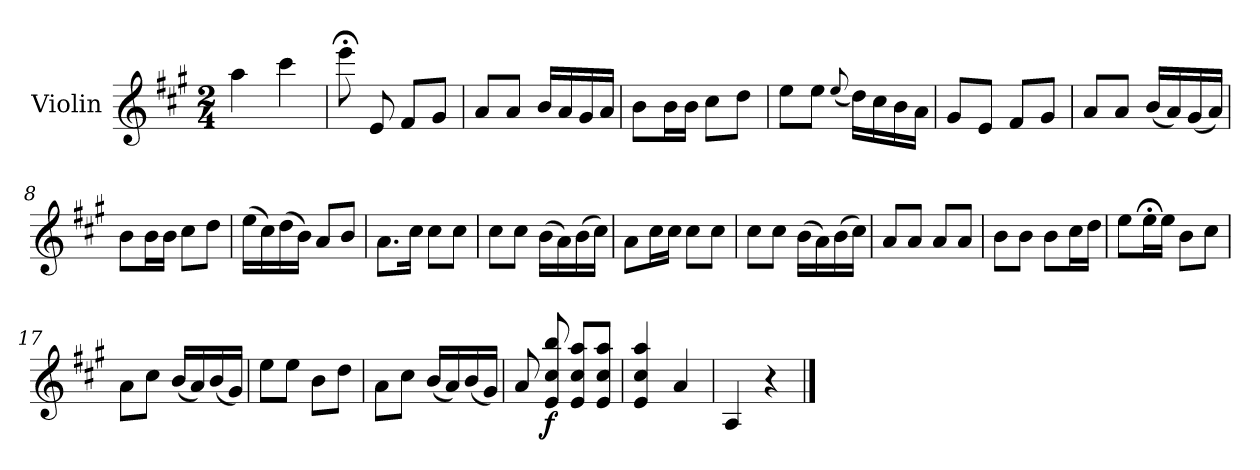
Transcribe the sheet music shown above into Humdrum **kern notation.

**kern	**dynam
*part1	*part1
*staff1	*staff1
*I"Violin	*
*I'Vln.	*
*clefG2	*
*k[f#c#g#]	*
*M2/4	*
=1	=1
4aa\	.
4ccc#\	.
=2	=2
8eee;<\	.
8e/	.
8f#/L	.
8g#/J	.
=3	=3
8a/L	.
8a/J	.
16b/LL	.
16a/	.
16g#/	.
16a/JJ	.
=4	=4
8b\L	.
16b\L	.
16b\JJ	.
8cc#\L	.
8dd\J	.
=5	=5
8ee\L	.
8ee\J	.
(<8qqee/	.
16dd\LL)	.
16cc#\	.
16b\	.
16a\JJ	.
=6	=6
8g#/L	.
8e/J	.
8f#/L	.
8g#/J	.
!!LO:LB:g=z
=7	=7
8a/L	.
8a/J	.
(<16b/LL	.
16a/)	.
(<16g#/	.
16a/JJ)	.
=8	=8
8b\L	.
16b\L	.
16b\JJ	.
8cc#\L	.
8dd\J	.
=9	=9
(>16ee\LL	.
16cc#\)	.
(>16dd\	.
16b\JJ)	.
8a/L	.
8b/J	.
=10	=10
8.a\L	.
16cc#\Jk	.
8cc#\L	.
8cc#\J	.
=11	=11
8cc#\L	.
8cc#\J	.
(>16b\LL	.
16a\)	.
(>16b\	.
16cc#\JJ)	.
=12	=12
8a\L	.
16cc#\L	.
16cc#\JJ	.
8cc#\L	.
8cc#\J	.
!!LO:LB:g=z
=13	=13
8cc#\L	.
8cc#\J	.
(>16b\LL	.
16a\)	.
(>16b\	.
16cc#\JJ)	.
=14	=14
8a/L	.
8a/J	.
8a/L	.
8a/J	.
=15	=15
8b\L	.
8b\J	.
8b\L	.
16cc#\L	.
16dd\JJ	.
=16	=16
8ee\L	.
16ee;<\L	.
16ee\JJ	.
8b\L	.
8cc#\J	.
=17	=17
8a\L	.
8cc#\J	.
(<16b/LL	.
16a/)	.
(<16b/	.
16g#/JJ)	.
=18	=18
8ee\L	.
8ee\J	.
8b\L	.
8dd\J	.
=19	=19
8a\L	.
8cc#\J	.
(<16b/LL	.
16a/)	.
(<16b/	.
16g#/JJ)	.
!!LO:LB:g=z
=20	=20
8a/	.
!	!LO:DY:b
8e/ 8cc#/ 8bb/	f
8e/ 8cc#/ 8aa/L	.
8e/ 8cc#/ 8aa/J	.
=21	=21
4e/ 4cc#/ 4aa/	.
4a/	.
=22	=22
4A/	.
4r	.
==	==
*-	*-
